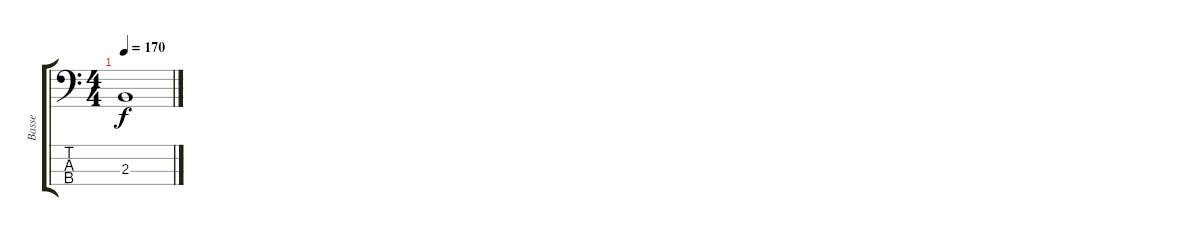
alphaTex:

\track ("Basse" "Basse") {instrument electricbassfinger}
\staff {score tabs}
\tuning (G2 D2 A1 E1) {hide}
\ts (4 4)
\tempo 170
\clef f4
\ks c
2.3.1{dy f}
